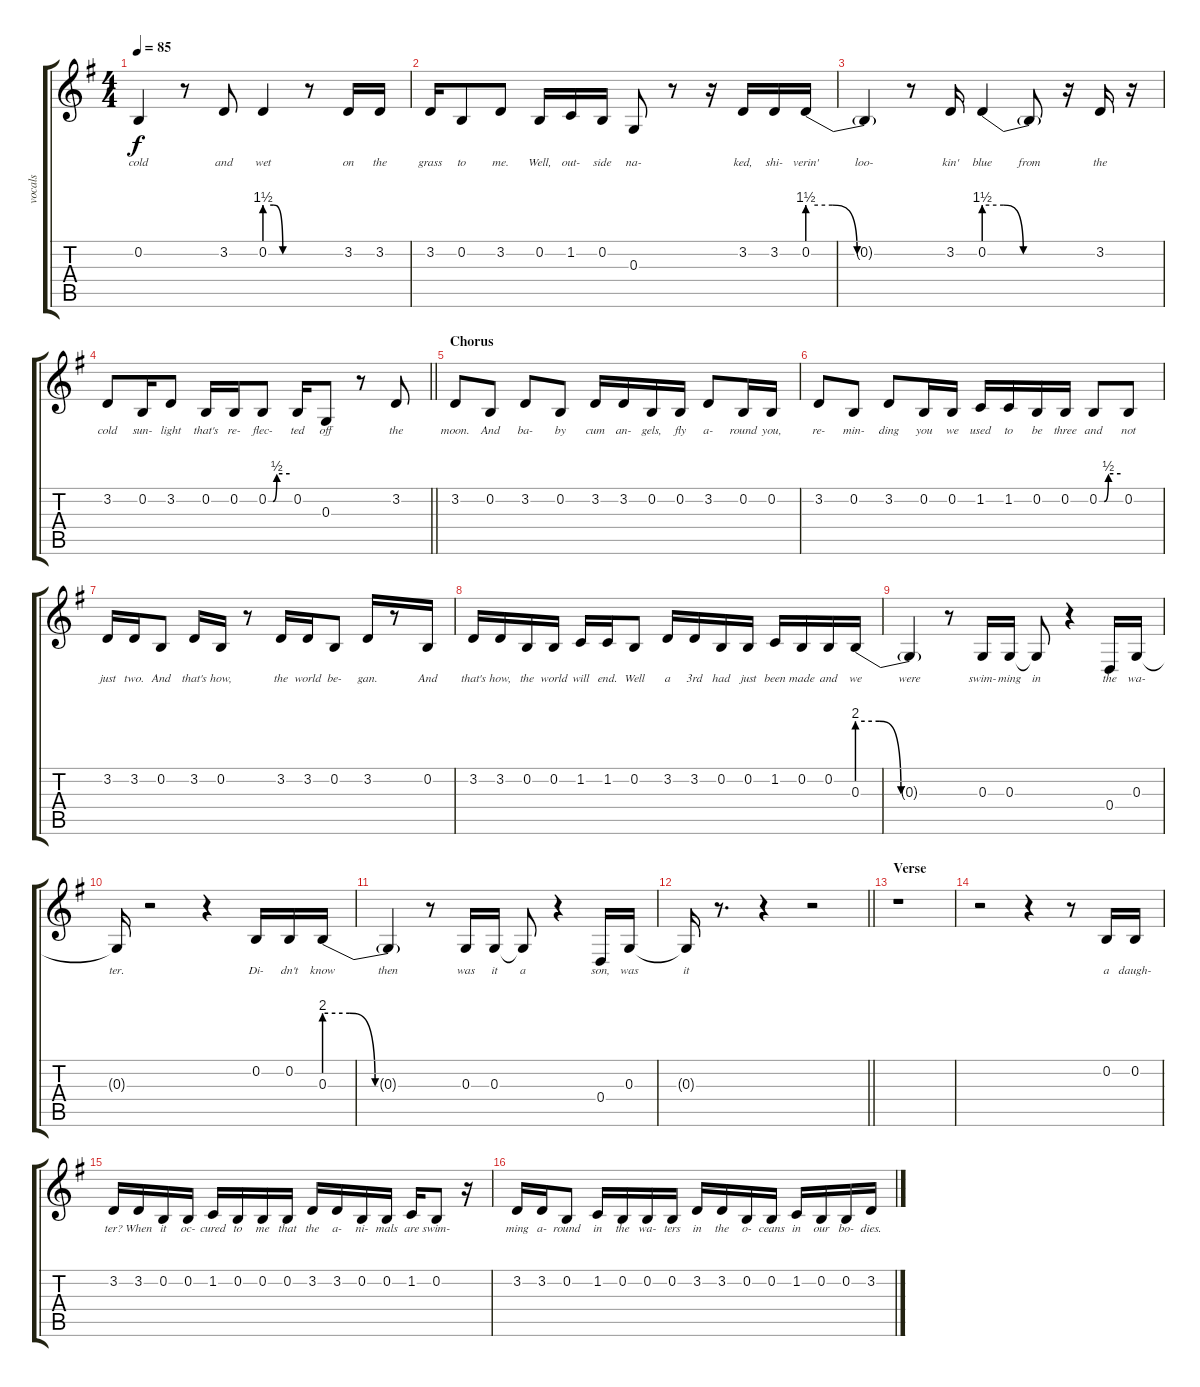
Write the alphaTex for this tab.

\track ("vocals" "vocals") {instrument oboe}
\staff {score tabs}
\tuning (E4 B3 G3 D3 A2 E2) {hide}
\ts (4 4)
\tempo 85
\clef g2
\ks g
0.2{t}.4{lyrics (0 "cold") lyrics (1 "") lyrics (2 "") lyrics (3 "") lyrics (4 "") dy f} r.8 3.2.8{lyrics (0 "and") lyrics (1 "") lyrics (2 "") lyrics (3 "") lyrics (4 "")} 0.2{be (custom 0 6 15 6 30 0 60 0)}.4{lyrics (0 "wet") lyrics (1 "") lyrics (2 "") lyrics (3 "") lyrics (4 "")} r.8 3.2.16{lyrics (0 "on") lyrics (1 "") lyrics (2 "") lyrics (3 "") lyrics (4 "")} 3.2.16{lyrics (0 "the") lyrics (1 "") lyrics (2 "") lyrics (3 "") lyrics (4 "")} |
3.2.16{lyrics (0 "grass") lyrics (1 "") lyrics (2 "") lyrics (3 "") lyrics (4 "")} 0.2.8{lyrics (0 "to") lyrics (1 "") lyrics (2 "") lyrics (3 "") lyrics (4 "")} 3.2.8{lyrics (0 "me.") lyrics (1 "") lyrics (2 "") lyrics (3 "") lyrics (4 "")} 0.2.16{lyrics (0 "Well,") lyrics (1 "") lyrics (2 "") lyrics (3 "") lyrics (4 "")} 1.2.16{lyrics (0 "out-") lyrics (1 "") lyrics (2 "") lyrics (3 "") lyrics (4 "")} 0.2.16{lyrics (0 "side") lyrics (1 "") lyrics (2 "") lyrics (3 "") lyrics (4 "")} 0.3.8{lyrics (0 "na-") lyrics (1 "") lyrics (2 "") lyrics (3 "") lyrics (4 "")} r.8 r.16 3.2.16{lyrics (0 "ked,") lyrics (1 "") lyrics (2 "") lyrics (3 "") lyrics (4 "")} 3.2.16{lyrics (0 "shi-") lyrics (1 "") lyrics (2 "") lyrics (3 "") lyrics (4 "")} 0.2{be (custom 0 6 15 6 30 0 60 0)}.16{lyrics (0 "verin'") lyrics (1 "") lyrics (2 "") lyrics (3 "") lyrics (4 "")} |
0.2{t}.4{lyrics (0 "loo-") lyrics (1 "") lyrics (2 "") lyrics (3 "") lyrics (4 "")} r.8 3.2.16{lyrics (0 "kin'") lyrics (1 "") lyrics (2 "") lyrics (3 "") lyrics (4 "")} 0.2{be (custom 0 6 15 6 30 0 60 0)}.4{lyrics (0 "blue") lyrics (1 "") lyrics (2 "") lyrics (3 "") lyrics (4 "")} 0.2{t}.8{lyrics (0 "from") lyrics (1 "") lyrics (2 "") lyrics (3 "") lyrics (4 "")} r.16 3.2.16{lyrics (0 "the") lyrics (1 "") lyrics (2 "") lyrics (3 "") lyrics (4 "")} r.16 |
\barLineRight lightlight
3.2.8{lyrics (0 "cold") lyrics (1 "") lyrics (2 "") lyrics (3 "") lyrics (4 "")} 0.2.16{lyrics (0 "sun-") lyrics (1 "") lyrics (2 "") lyrics (3 "") lyrics (4 "")} 3.2.8{lyrics (0 "light") lyrics (1 "") lyrics (2 "") lyrics (3 "") lyrics (4 "")} 0.2.16{lyrics (0 "that's") lyrics (1 "") lyrics (2 "") lyrics (3 "") lyrics (4 "")} 0.2.16{lyrics (0 "re-") lyrics (1 "") lyrics (2 "") lyrics (3 "") lyrics (4 "")} 0.2{be (custom 0 0 13 0 24 2 60 2)}.8{lyrics (0 "flec-") lyrics (1 "") lyrics (2 "") lyrics (3 "") lyrics (4 "")} 0.2.16{lyrics (0 "ted") lyrics (1 "") lyrics (2 "") lyrics (3 "") lyrics (4 "")} 0.3.8{lyrics (0 "off") lyrics (1 "") lyrics (2 "") lyrics (3 "") lyrics (4 "")} r.8 3.2.8{lyrics (0 "the") lyrics (1 "") lyrics (2 "") lyrics (3 "") lyrics (4 "")} |
\section ("" "Chorus")
3.2.8{lyrics (0 "moon.") lyrics (1 "") lyrics (2 "") lyrics (3 "") lyrics (4 "")} 0.2.8{lyrics (0 "And") lyrics (1 "") lyrics (2 "") lyrics (3 "") lyrics (4 "")} 3.2.8{lyrics (0 "ba-") lyrics (1 "") lyrics (2 "") lyrics (3 "") lyrics (4 "")} 0.2.8{lyrics (0 "by") lyrics (1 "") lyrics (2 "") lyrics (3 "") lyrics (4 "")} 3.2.16{lyrics (0 "cum") lyrics (1 "") lyrics (2 "") lyrics (3 "") lyrics (4 "")} 3.2.16{lyrics (0 "an-") lyrics (1 "") lyrics (2 "") lyrics (3 "") lyrics (4 "")} 0.2.16{lyrics (0 "gels,") lyrics (1 "") lyrics (2 "") lyrics (3 "") lyrics (4 "")} 0.2.16{lyrics (0 "fly") lyrics (1 "") lyrics (2 "") lyrics (3 "") lyrics (4 "")} 3.2.8{lyrics (0 "a-") lyrics (1 "") lyrics (2 "") lyrics (3 "") lyrics (4 "")} 0.2.16{lyrics (0 "round") lyrics (1 "") lyrics (2 "") lyrics (3 "") lyrics (4 "")} 0.2.16{lyrics (0 "you,") lyrics (1 "") lyrics (2 "") lyrics (3 "") lyrics (4 "")} |
3.2.8{lyrics (0 "re-") lyrics (1 "") lyrics (2 "") lyrics (3 "") lyrics (4 "")} 0.2.8{lyrics (0 "min-") lyrics (1 "") lyrics (2 "") lyrics (3 "") lyrics (4 "")} 3.2.8{lyrics (0 "ding") lyrics (1 "") lyrics (2 "") lyrics (3 "") lyrics (4 "")} 0.2.16{lyrics (0 "you") lyrics (1 "") lyrics (2 "") lyrics (3 "") lyrics (4 "")} 0.2.16{lyrics (0 "we") lyrics (1 "") lyrics (2 "") lyrics (3 "") lyrics (4 "")} 1.2.16{lyrics (0 "used") lyrics (1 "") lyrics (2 "") lyrics (3 "") lyrics (4 "")} 1.2.16{lyrics (0 "to") lyrics (1 "") lyrics (2 "") lyrics (3 "") lyrics (4 "")} 0.2.16{lyrics (0 "be") lyrics (1 "") lyrics (2 "") lyrics (3 "") lyrics (4 "")} 0.2.16{lyrics (0 "three") lyrics (1 "") lyrics (2 "") lyrics (3 "") lyrics (4 "")} 0.2{be (custom 0 0 14 0 26 2 60 2)}.8{lyrics (0 "and") lyrics (1 "") lyrics (2 "") lyrics (3 "") lyrics (4 "")} 0.2.8{lyrics (0 "not") lyrics (1 "") lyrics (2 "") lyrics (3 "") lyrics (4 "")} |
3.2.16{lyrics (0 "just") lyrics (1 "") lyrics (2 "") lyrics (3 "") lyrics (4 "")} 3.2.16{lyrics (0 "two.") lyrics (1 "") lyrics (2 "") lyrics (3 "") lyrics (4 "")} 0.2.8{lyrics (0 "And") lyrics (1 "") lyrics (2 "") lyrics (3 "") lyrics (4 "")} 3.2.16{lyrics (0 "that's") lyrics (1 "") lyrics (2 "") lyrics (3 "") lyrics (4 "")} 0.2.16{lyrics (0 "how,") lyrics (1 "") lyrics (2 "") lyrics (3 "") lyrics (4 "")} r.8 3.2.16{lyrics (0 "the") lyrics (1 "") lyrics (2 "") lyrics (3 "") lyrics (4 "")} 3.2.16{lyrics (0 "world") lyrics (1 "") lyrics (2 "") lyrics (3 "") lyrics (4 "")} 0.2.8{lyrics (0 "be-") lyrics (1 "") lyrics (2 "") lyrics (3 "") lyrics (4 "")} 3.2.16{lyrics (0 "gan.") lyrics (1 "") lyrics (2 "") lyrics (3 "") lyrics (4 "")} r.8 0.2.16{lyrics (0 "And") lyrics (1 "") lyrics (2 "") lyrics (3 "") lyrics (4 "")} |
3.2.16{lyrics (0 "that's") lyrics (1 "") lyrics (2 "") lyrics (3 "") lyrics (4 "")} 3.2.16{lyrics (0 "how,") lyrics (1 "") lyrics (2 "") lyrics (3 "") lyrics (4 "")} 0.2.16{lyrics (0 "the") lyrics (1 "") lyrics (2 "") lyrics (3 "") lyrics (4 "")} 0.2.16{lyrics (0 "world") lyrics (1 "") lyrics (2 "") lyrics (3 "") lyrics (4 "")} 1.2.16{lyrics (0 "will") lyrics (1 "") lyrics (2 "") lyrics (3 "") lyrics (4 "")} 1.2.16{lyrics (0 "end.") lyrics (1 "") lyrics (2 "") lyrics (3 "") lyrics (4 "")} 0.2.8{lyrics (0 "Well") lyrics (1 "") lyrics (2 "") lyrics (3 "") lyrics (4 "")} 3.2.16{lyrics (0 "a") lyrics (1 "") lyrics (2 "") lyrics (3 "") lyrics (4 "")} 3.2.16{lyrics (0 "3rd") lyrics (1 "") lyrics (2 "") lyrics (3 "") lyrics (4 "")} 0.2.16{lyrics (0 "had") lyrics (1 "") lyrics (2 "") lyrics (3 "") lyrics (4 "")} 0.2.16{lyrics (0 "just") lyrics (1 "") lyrics (2 "") lyrics (3 "") lyrics (4 "")} 1.2.16{lyrics (0 "been") lyrics (1 "") lyrics (2 "") lyrics (3 "") lyrics (4 "")} 0.2.16{lyrics (0 "made") lyrics (1 "") lyrics (2 "") lyrics (3 "") lyrics (4 "")} 0.2.16{lyrics (0 "and") lyrics (1 "") lyrics (2 "") lyrics (3 "") lyrics (4 "")} 0.3{be (custom 0 8 15 8 30 0 60 0)}.16{lyrics (0 "we") lyrics (1 "") lyrics (2 "") lyrics (3 "") lyrics (4 "")} |
0.3{t}.4{lyrics (0 "were") lyrics (1 "") lyrics (2 "") lyrics (3 "") lyrics (4 "")} r.8 0.3.16{lyrics (0 "swim-") lyrics (1 "") lyrics (2 "") lyrics (3 "") lyrics (4 "")} 0.3.16{lyrics (0 "ming") lyrics (1 "") lyrics (2 "") lyrics (3 "") lyrics (4 "")} 0.3{t}.8{lyrics (0 "in") lyrics (1 "") lyrics (2 "") lyrics (3 "") lyrics (4 "")} r.4 0.4.16{lyrics (0 "the") lyrics (1 "") lyrics (2 "") lyrics (3 "") lyrics (4 "")} 0.3.16{lyrics (0 "wa-") lyrics (1 "") lyrics (2 "") lyrics (3 "") lyrics (4 "")} |
0.3{t}.16{lyrics (0 "ter.") lyrics (1 "") lyrics (2 "") lyrics (3 "") lyrics (4 "")} r.2 r.4 0.2.16{lyrics (0 "Di-") lyrics (1 "") lyrics (2 "") lyrics (3 "") lyrics (4 "")} 0.2.16{lyrics (0 "dn't") lyrics (1 "") lyrics (2 "") lyrics (3 "") lyrics (4 "")} 0.3{be (custom 0 8 15 8 30 0 60 0)}.16{lyrics (0 "know") lyrics (1 "") lyrics (2 "") lyrics (3 "") lyrics (4 "")} |
0.3{t}.4{lyrics (0 "then") lyrics (1 "") lyrics (2 "") lyrics (3 "") lyrics (4 "")} r.8 0.3.16{lyrics (0 "was") lyrics (1 "") lyrics (2 "") lyrics (3 "") lyrics (4 "")} 0.3.16{lyrics (0 "it") lyrics (1 "") lyrics (2 "") lyrics (3 "") lyrics (4 "")} 0.3{t}.8{lyrics (0 "a") lyrics (1 "") lyrics (2 "") lyrics (3 "") lyrics (4 "")} r.4 0.4.16{lyrics (0 "son,") lyrics (1 "") lyrics (2 "") lyrics (3 "") lyrics (4 "")} 0.3.16{lyrics (0 "was") lyrics (1 "") lyrics (2 "") lyrics (3 "") lyrics (4 "")} |
\barLineRight lightlight
0.3{t}.16{lyrics (0 "it") lyrics (1 "") lyrics (2 "") lyrics (3 "") lyrics (4 "")} r.8{d} r.4 r.2 |
\section ("" "Verse")
r.1 |
r.2 r.4 r.8 0.2.16{lyrics (0 "a") lyrics (1 "") lyrics (2 "") lyrics (3 "") lyrics (4 "")} 0.2.16{lyrics (0 "daugh-") lyrics (1 "") lyrics (2 "") lyrics (3 "") lyrics (4 "")} |
3.2.16{lyrics (0 "ter?") lyrics (1 "") lyrics (2 "") lyrics (3 "") lyrics (4 "")} 3.2.16{lyrics (0 "When") lyrics (1 "") lyrics (2 "") lyrics (3 "") lyrics (4 "")} 0.2.16{lyrics (0 "it") lyrics (1 "") lyrics (2 "") lyrics (3 "") lyrics (4 "")} 0.2.16{lyrics (0 "oc-") lyrics (1 "") lyrics (2 "") lyrics (3 "") lyrics (4 "")} 1.2.16{lyrics (0 "cured") lyrics (1 "") lyrics (2 "") lyrics (3 "") lyrics (4 "")} 0.2.16{lyrics (0 "to") lyrics (1 "") lyrics (2 "") lyrics (3 "") lyrics (4 "")} 0.2.16{lyrics (0 "me") lyrics (1 "") lyrics (2 "") lyrics (3 "") lyrics (4 "")} 0.2.16{lyrics (0 "that") lyrics (1 "") lyrics (2 "") lyrics (3 "") lyrics (4 "")} 3.2.16{lyrics (0 "the") lyrics (1 "") lyrics (2 "") lyrics (3 "") lyrics (4 "")} 3.2.16{lyrics (0 "a-") lyrics (1 "") lyrics (2 "") lyrics (3 "") lyrics (4 "")} 0.2.16{lyrics (0 "ni-") lyrics (1 "") lyrics (2 "") lyrics (3 "") lyrics (4 "")} 0.2.16{lyrics (0 "mals") lyrics (1 "") lyrics (2 "") lyrics (3 "") lyrics (4 "")} 1.2.16{lyrics (0 "are") lyrics (1 "") lyrics (2 "") lyrics (3 "") lyrics (4 "")} 0.2.8{lyrics (0 "swim-") lyrics (1 "") lyrics (2 "") lyrics (3 "") lyrics (4 "")} r.16 |
3.2.16{lyrics (0 "ming") lyrics (1 "") lyrics (2 "") lyrics (3 "") lyrics (4 "")} 3.2.16{lyrics (0 "a-") lyrics (1 "") lyrics (2 "") lyrics (3 "") lyrics (4 "")} 0.2.8{lyrics (0 "round") lyrics (1 "") lyrics (2 "") lyrics (3 "") lyrics (4 "")} 1.2.16{lyrics (0 "in") lyrics (1 "") lyrics (2 "") lyrics (3 "") lyrics (4 "")} 0.2.16{lyrics (0 "the") lyrics (1 "") lyrics (2 "") lyrics (3 "") lyrics (4 "")} 0.2.16{lyrics (0 "wa-") lyrics (1 "") lyrics (2 "") lyrics (3 "") lyrics (4 "")} 0.2.16{lyrics (0 "ters") lyrics (1 "") lyrics (2 "") lyrics (3 "") lyrics (4 "")} 3.2.16{lyrics (0 "in") lyrics (1 "") lyrics (2 "") lyrics (3 "") lyrics (4 "")} 3.2.16{lyrics (0 "the") lyrics (1 "") lyrics (2 "") lyrics (3 "") lyrics (4 "")} 0.2.16{lyrics (0 "o-") lyrics (1 "") lyrics (2 "") lyrics (3 "") lyrics (4 "")} 0.2.16{lyrics (0 "ceans") lyrics (1 "") lyrics (2 "") lyrics (3 "") lyrics (4 "")} 1.2.16{lyrics (0 "in") lyrics (1 "") lyrics (2 "") lyrics (3 "") lyrics (4 "")} 0.2.16{lyrics (0 "our") lyrics (1 "") lyrics (2 "") lyrics (3 "") lyrics (4 "")} 0.2.16{lyrics (0 "bo-") lyrics (1 "") lyrics (2 "") lyrics (3 "") lyrics (4 "")} 3.2.16{lyrics (0 "dies.") lyrics (1 "") lyrics (2 "") lyrics (3 "") lyrics (4 "")}
